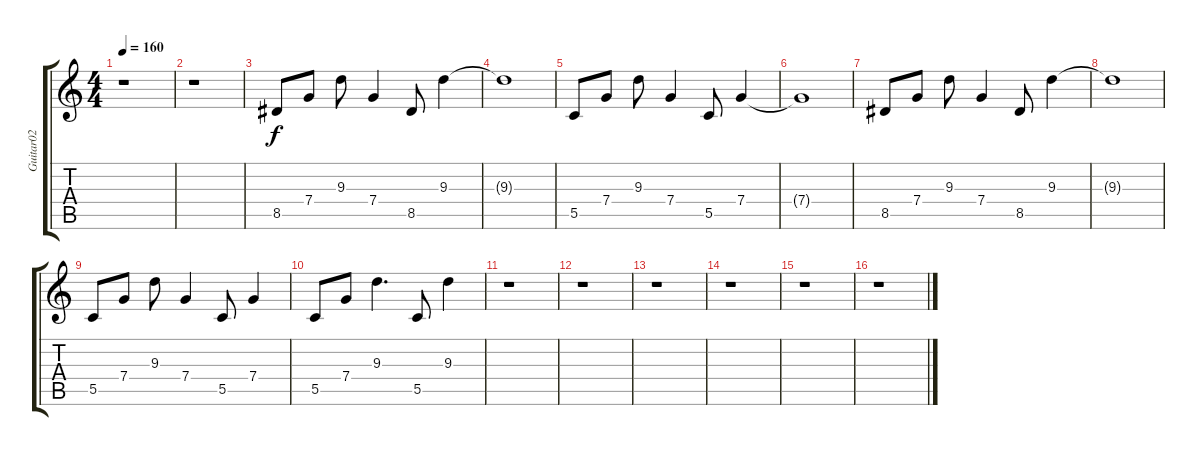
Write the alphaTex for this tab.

\track ("Guitar02" "Guitar02") {instrument overdrivenguitar}
\staff {score tabs}
\tuning (D4 A3 F3 C3 G2 C2) {hide}
\ts (4 4)
\tempo 160
\clef g2
\ks c
r.1{dy f} |
r.1 |
8.5.8{instrument electricguitarclean} 7.4.8 9.3.8 7.4.4 8.5.8 9.3.4 |
9.3{t}.1 |
5.5.8 7.4.8 9.3.8 7.4.4 5.5.8 7.4.4 |
7.4{t}.1 |
8.5.8 7.4.8 9.3.8 7.4.4 8.5.8 9.3.4 |
9.3{t}.1 |
5.5.8 7.4.8 9.3.8 7.4.4 5.5.8 7.4.4 |
5.5.8 7.4.8 9.3.4{d} 5.5.8 9.3.4 |
r.1 |
r.1 |
r.1 |
r.1 |
r.1 |
r.1
